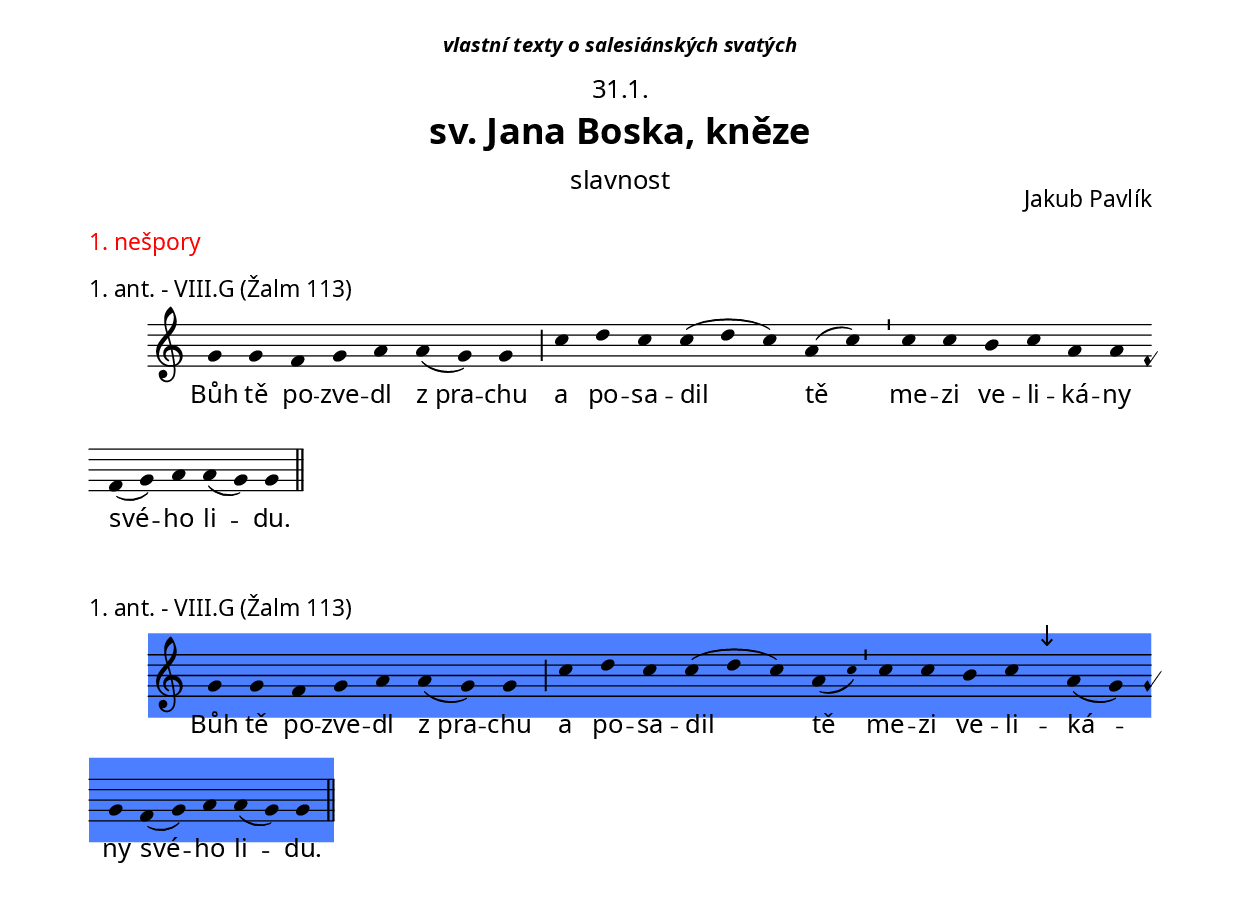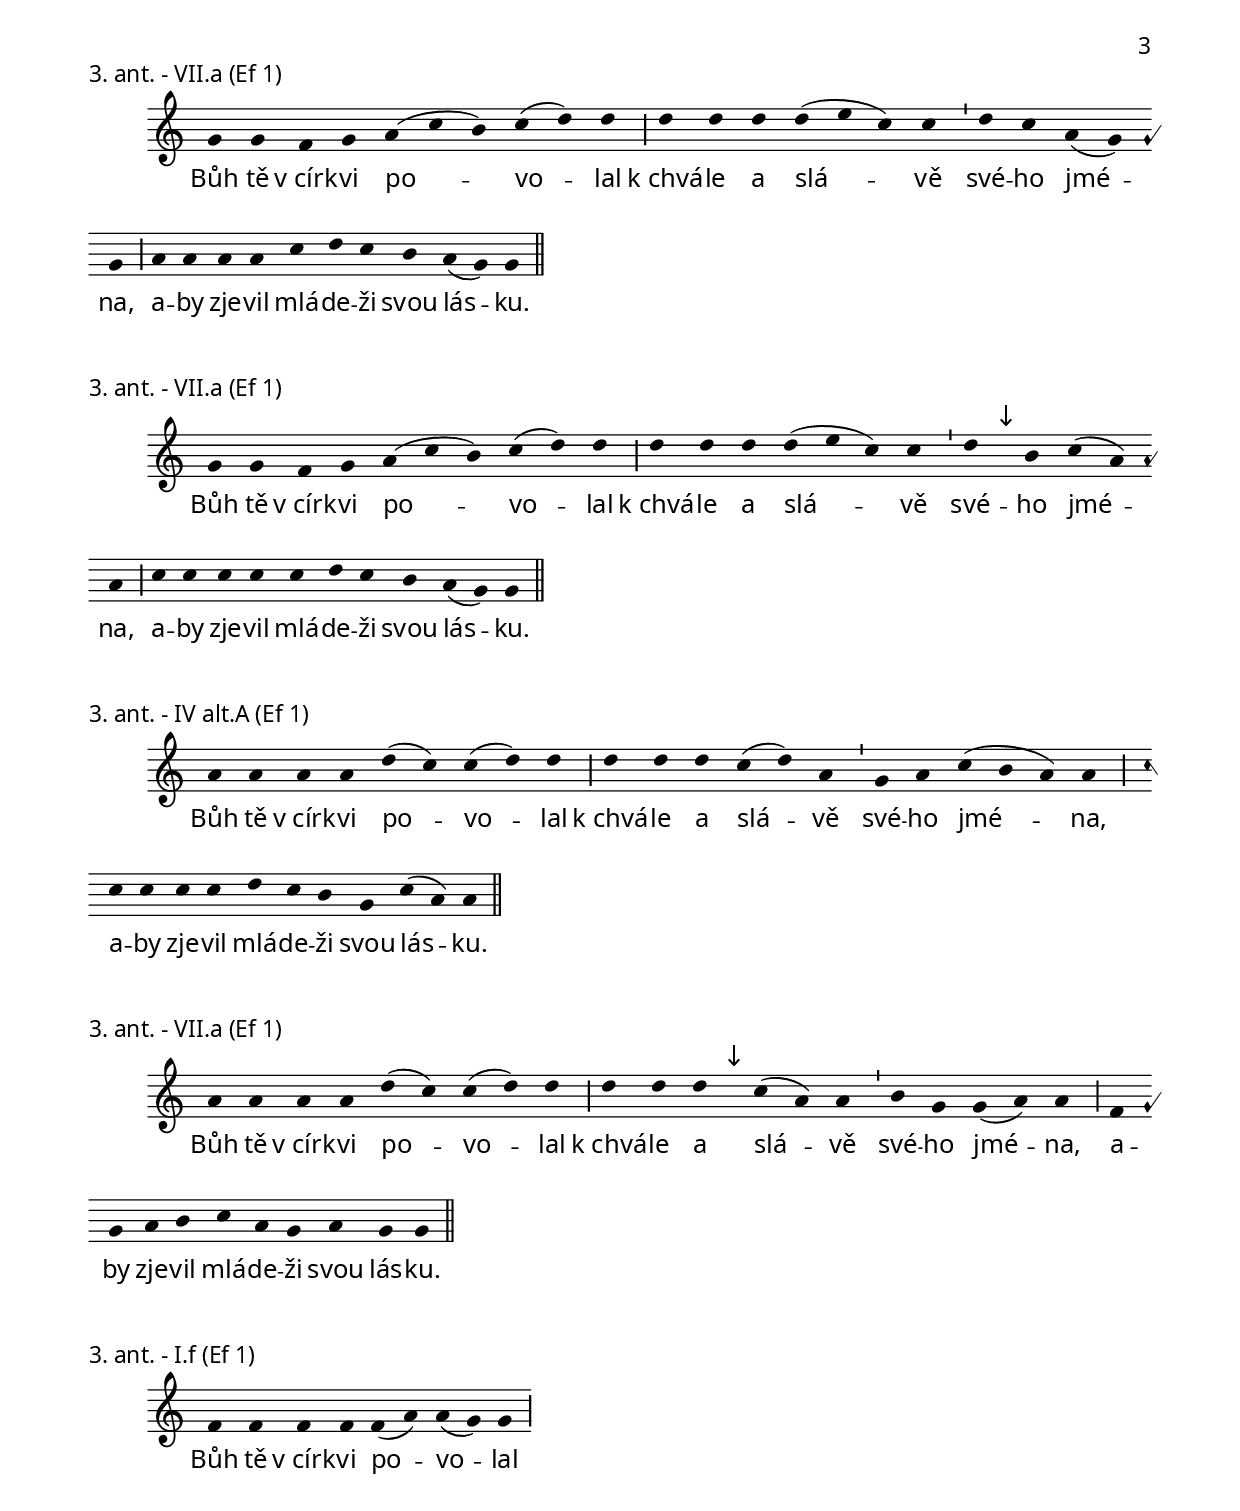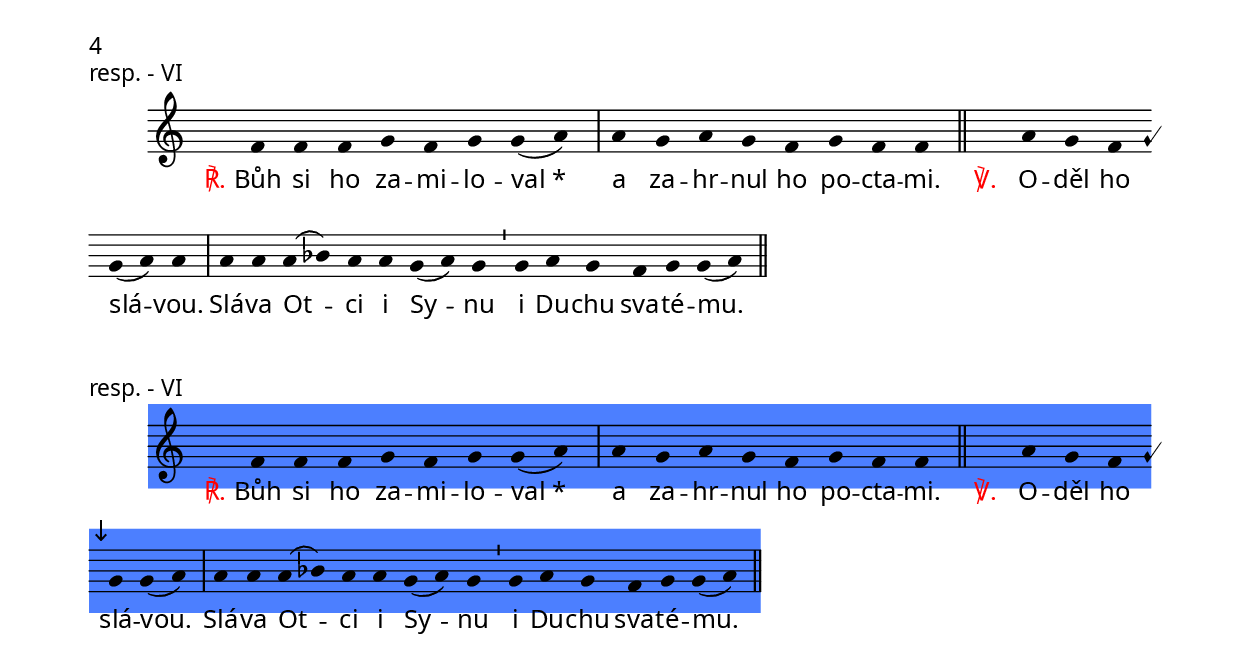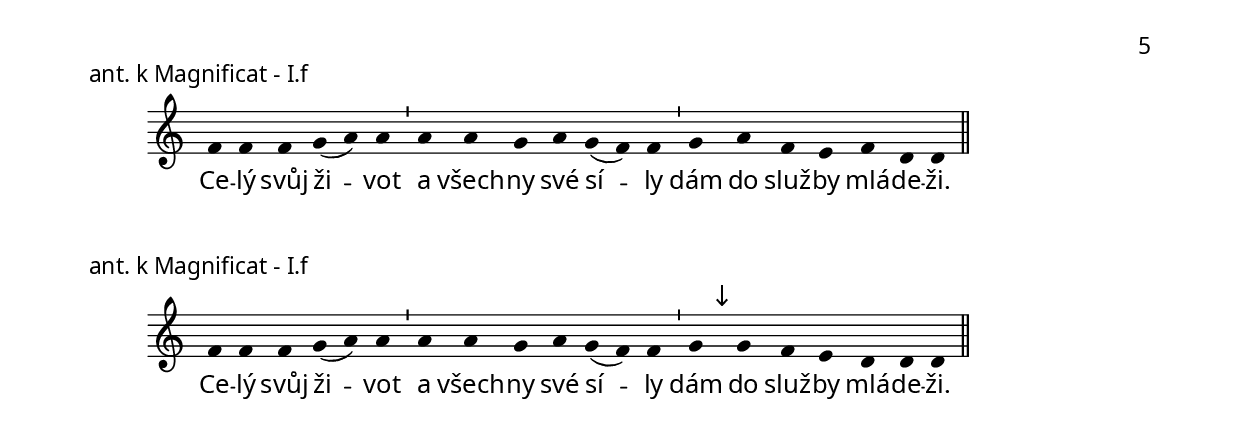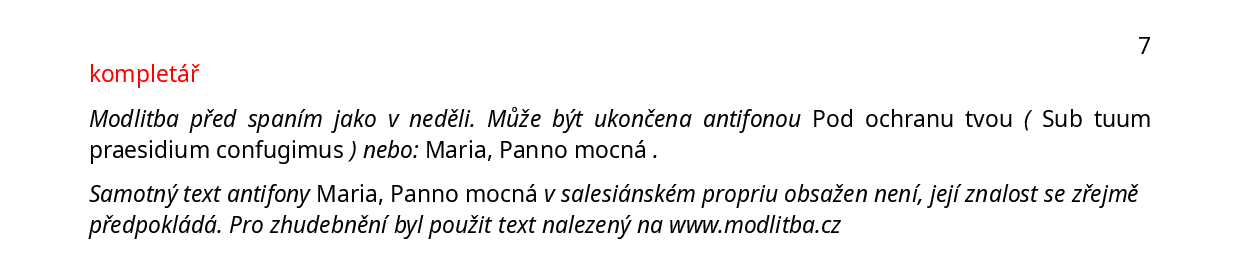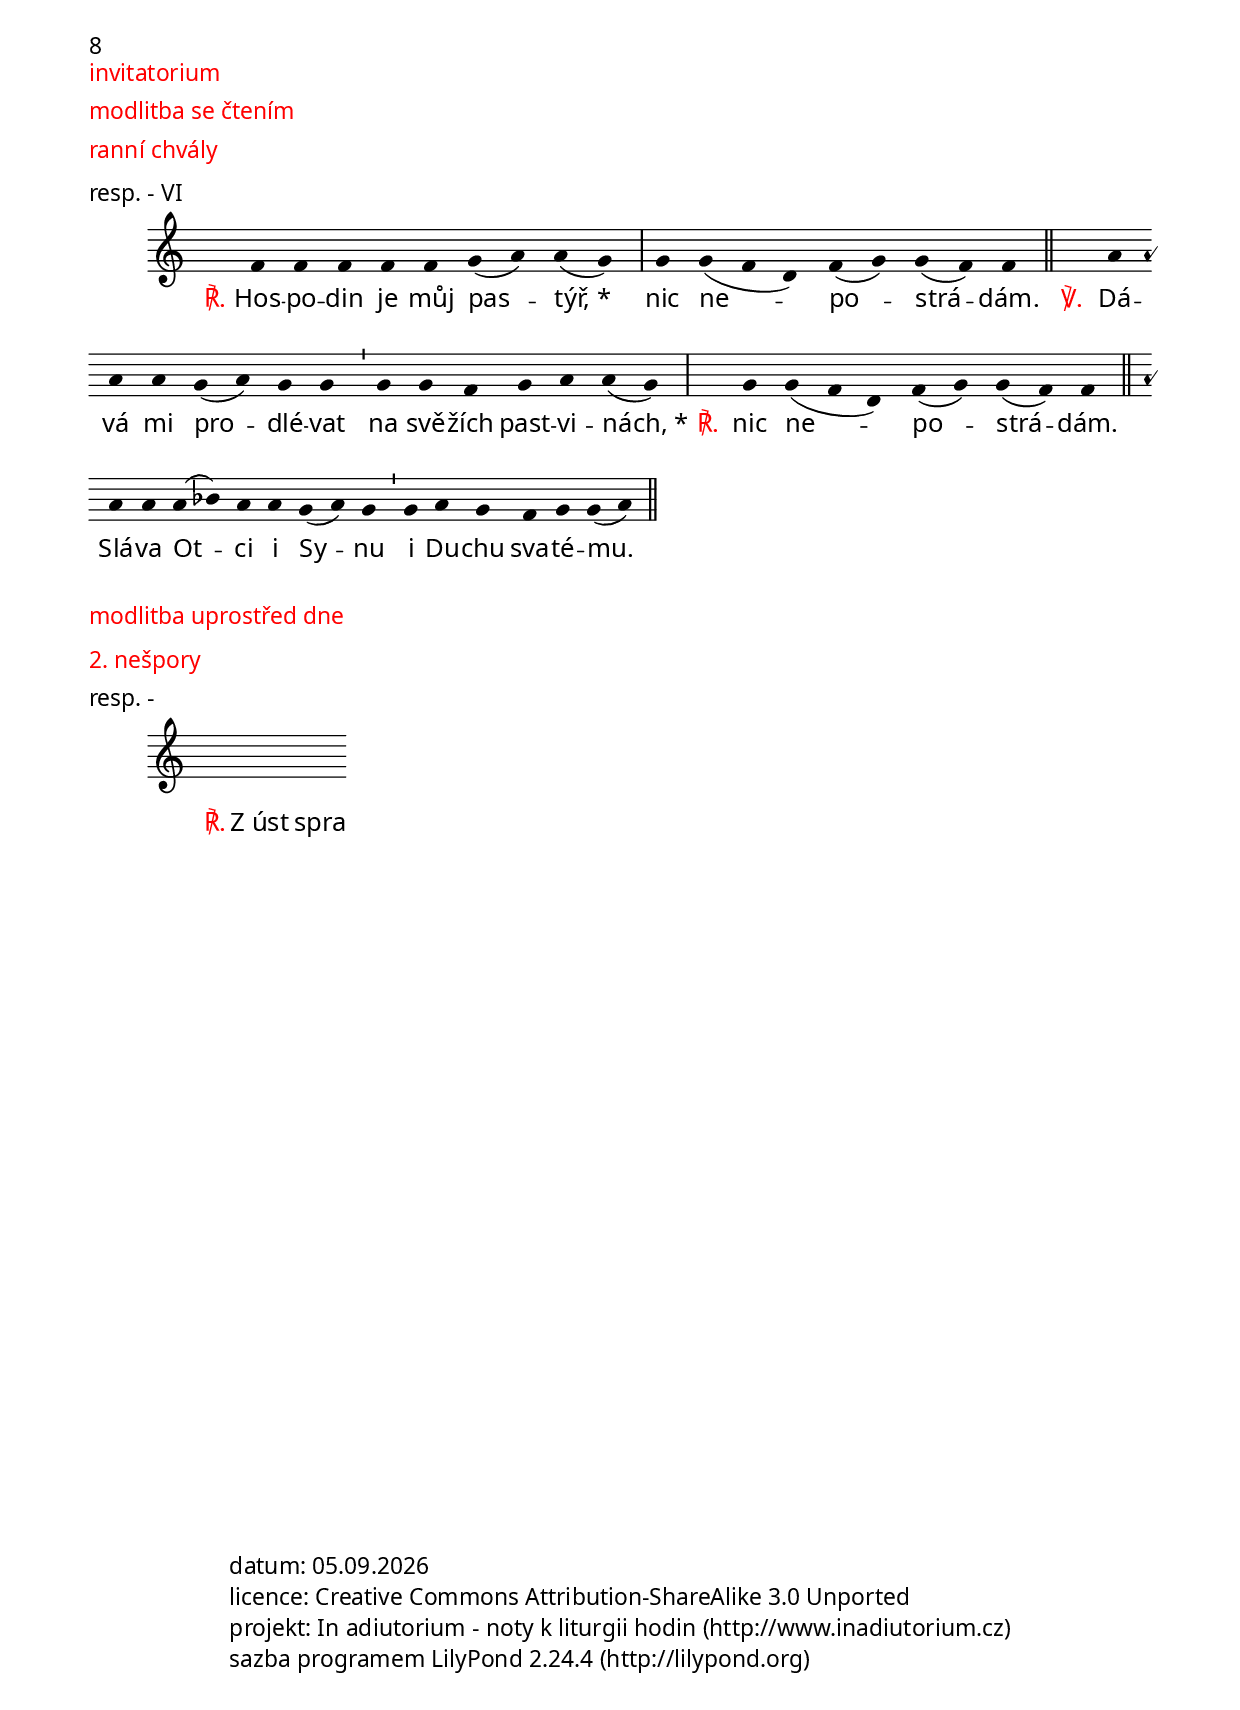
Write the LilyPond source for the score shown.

\version "2.19.32"

\include "../../spolecne.ly"
\include "../../../spolecne/reholni.ly"
\include "../../dilyresponsorii.ly"

\header {
  title = \markup\titleSvatek
            "sv. Jana Boska, kněze"
            slavnost
            31.1.
           "vlastní texty o salesiánských svatých"
  composer = "Jakub Pavlík"
}

\markup {\nadpisHodinka {"1. nešpory"}}

\score {
  \relative c'' {
    \choralniRezim
    g4 g f g a a( g) g \barMaior
    c d c c( d c) a( c) \barMin
    c c b c a a f( g) a a( g) g \barFinalis
  }
  \addlyrics {
    Bůh tě po -- zve -- dl z_pra -- chu
    a po -- sa -- dil tě
    me -- zi ve -- li -- ká -- ny
    své -- ho li -- du.
  }
  \header {
    quid = "1. ant."
    modus = "VIII"
    differentia = "G"
    psalmus = "Žalm 113"
    id = "1ne-a1"
    piece = \markup {\sestavTitulek}
  }
}

\score {
  \relative c'' {
    \zvyraznovacModry
    \choralniRezim
    g4 g f g a a( g) g \barMaior
    c d c c( d c) a( \grace { c) } \barMin
    c c b c \mark\sipka a( g) g f( g) a a( g) g \barFinalis
  }
  \addlyrics {
    Bůh tě po -- zve -- dl z_pra -- chu
    a po -- sa -- dil tě
    me -- zi ve -- li -- ká -- ny
    své -- ho li -- du.
  }
  \header {
    quid = "1. ant."
    modus = "VIII"
    differentia = "G"
    psalmus = "Žalm 113"
    id = "1ne-a1"
    piece = \markup {\sestavTitulek}
  }
}

\pageBreak

\score {
  \relative c'' {
    \zvyraznovacModry
    \choralniRezim
    c4 b a a g g \barMin
    a g a f e f( g) \barMaior
    a g a b( c) a \barMin
    c a g f( g) a( g) g \barFinalis
  }
  \addlyrics {
    V_to -- bě dal Hos -- po -- din
    hla -- do -- vě -- jí -- cím chléb,
    si -- rot -- kům ot -- ce,
    mlá -- de -- ži pří -- te -- le.
  }
  \header {
    quid = "2. ant."
    modus = "VIII"
    differentia = "c"
    psalmus = "Žalm 146"
    id = "1ne-a2"
    piece = \markup {\sestavTitulek}
  }
}

\pageBreak

\score {
  \relative c'' {
    \choralniRezim
    g4 g f g a( c b) c( d) d \barMaior
    d d d d( e c) c \barMin
    d c a( g) g \barMaior
    a a a a c d c b a( g) g \barFinalis
  }
  \addlyrics {
    Bůh tě v_círk -- vi po -- vo -- lal
    k_chvá -- le a slá -- vě
    své -- ho jmé -- na,
    a -- by zje -- vil mlá -- de -- ži svou lás -- ku.
  }
  \header {
    quid = "3. ant."
    modus = "VII"
    differentia = "a"
    psalmus = "Ef 1"
    id = "1ne-a3"
    piece = \markup {\sestavTitulek}
  }
}

\score {
  \relative c'' {
    \choralniRezim
    g4 g f g a( c b) c( d) d \barMaior
    d d d d( e c) c \barMin
    d \mark\sipka b c( a) a \barMaior
    c c c c c d c b a( g) g \barFinalis
  }
  \addlyrics {
    Bůh tě v_círk -- vi po -- vo -- lal
    k_chvá -- le a slá -- vě
    své -- ho jmé -- na,
    a -- by zje -- vil mlá -- de -- ži svou lás -- ku.
  }
  \header {
    quid = "3. ant."
    modus = "VII"
    differentia = "a"
    psalmus = "Ef 1"
    id = "1ne-a3"
    piece = \markup {\sestavTitulek}
  }
}

\score {
  \relative c'' {
    \choralniRezim
    a4 a a a d( c) c( d) d \barMaior
    d d d c( d) a \barMin
    g a c( b a) a \barMaior
    c c c c d c b g c( a) a \barFinalis
  }
  \addlyrics {
    Bůh tě v_círk -- vi po -- vo -- lal
    k_chvá -- le a slá -- vě
    své -- ho jmé -- na,
    a -- by zje -- vil mlá -- de -- ži svou lás -- ku.
  }
  \header {
    quid = "3. ant."
    modus = "IV alt"
    differentia = "A"
    psalmus = "Ef 1"
    id = "1ne-a3"
    piece = \markup {\sestavTitulek}
  }
}

\score {
  \relative c'' {
    \choralniRezim
    a4 a a a d( c) c( d) d \barMaior
    d d d \mark\sipka c( a) a \barMin
    b g g( a) a \barMaior
    f g a b c a g a g g \barFinalis
  }
  \addlyrics {
    Bůh tě v_círk -- vi po -- vo -- lal
    k_chvá -- le a slá -- vě
    své -- ho jmé -- na,
    a -- by zje -- vil mlá -- de -- ži svou lás -- ku.
  }
  \header {
    quid = "3. ant."
    modus = "VII"
    differentia = "a"
    psalmus = "Ef 1"
    id = "1ne-a3"
    piece = \markup {\sestavTitulek}
  }
}

\score {
  \relative c' {
    \choralniRezim
    f4 f f f f( a) a( g) g \barMaior
  }
  \addlyrics {
    Bůh tě v_círk -- vi po -- vo -- lal
    k_chvá -- le a slá -- vě
    své -- ho jmé -- na,
    a -- by zje -- vil mlá -- de -- ži svou lás -- ku.
  }
  \header {
    quid = "3. ant."
    modus = "I"
    differentia = "f"
    psalmus = "Ef 1"
    id = "1ne-a3"
    piece = \markup {\sestavTitulek}
  }
}

\pageBreak

\score {
  \relative c' {
    \choralniRezim

    % R
    \neviditelna f
    f4 f f g f g g( a) \barMax
    a g a g f g f f \barFinalis

    % V
    \neviditelna a
    a g f g( a) a \barMax
    % Slava
    \respVIdoxologie \barFinalis
  }
  \addlyrics {
    \Response Bůh si ho za -- mi -- lo -- val_*
    a za -- hr -- nul ho po -- cta -- mi.
    \Verse O -- děl ho slá -- vou.
    \textRespDoxologie
  }
  \header {
    quid = "resp."
    modus = "VI"
    id = "1ne-r"
    piece = \markup {\sestavTitulekResp}
  }
}

\score {
  \relative c' {
    \zvyraznovacModry
    \choralniRezim

    % R
    \neviditelna f
    f4 f f g f g g( a) \barMax
    a g a g f g f f \barFinalis

    % V
    \neviditelna a
    a g f \mark\sipka g g( a) \barMax
    % Slava
    \respVIdoxologie \barFinalis
  }
  \addlyrics {
    \Response Bůh si ho za -- mi -- lo -- val_*
    a za -- hr -- nul ho po -- cta -- mi.
    \Verse O -- děl ho slá -- vou.
    \textRespDoxologie
  }
  \header {
    quid = "resp."
    modus = "VI"
    id = "1ne-r"
    piece = \markup {\sestavTitulekResp}
  }
}

\pageBreak

\score {
  \relative c' {
    \choralniRezim
    f4 f f g( a) a \barMin
    a a g a g( f) f \barMin
    g a f e f d d \barFinalis
  }
  \addlyrics {
    Ce -- lý svůj ži -- vot
    a všech -- ny své sí -- ly
    dám do služ -- by mlá -- de -- ži.
  }
  \header {
    quid = "ant. k Magnificat"
    modus = "I"
    differentia = "f"
    psalmus = ""
    id = "1ne-am"
    piece = \markup {\sestavTitulekBezZalmu}
  }
}

\score {
  \relative c' {
    \choralniRezim
    f4 f f g( a) a \barMin
    a a g a g( f) f \barMin
    g \mark\sipka g f e d d d \barFinalis
  }
  \addlyrics {
    Ce -- lý svůj ži -- vot
    a všech -- ny své sí -- ly
    dám do služ -- by mlá -- de -- ži.
  }
  \header {
    quid = "ant. k Magnificat"
    modus = "I"
    differentia = "f"
    psalmus = ""
    id = "1ne-am"
    piece = \markup {\sestavTitulekBezZalmu}
  }
}

\pageBreak

\markup\italic{Nebo:}

\score {
  \relative c' {
    \choralniRezim

  }
  \addlyrics {
    Můj sy -- nu,
    za -- cho -- vá -- vej pří -- ka -- zy své -- ho ot -- ce,
    ne -- po -- hr -- dej na -- u -- če -- ní -- mi své mat -- ky
    a u -- cho -- vá -- vej je stá -- le ve svém srd -- ci.
  }
  \header {
    quid = "ant. k Magnificat"
    modus = ""
    differentia = ""
    psalmus = ""
    id = "1ne-am2"
    piece = \markup {\sestavTitulekBezZalmu}
  }
}

\pageBreak

\markup {\nadpisHodinka {"kompletář"}}

\markup\justify\italic{
  Modlitba před spaním jako v neděli. Může být ukončena
  antifonou \upright{Pod ochranu tvou} (\upright{Sub tuum praesidium confugimus})
  nebo: \upright{Maria, Panno mocná}.
}

\markup\wordwrap\italic{
  Samotný text antifony \upright{Maria, Panno mocná} v salesiánském propriu obsažen není, její znalost se zřejmě předpokládá.
  Pro zhudebnění byl použit text nalezený na \sans\with-url #"http://www.modlitba.cz/modlitba-v-zivote/seznam-modliteb/rozdeleni-modliteb-podle-adresata-podle-toho-ke-komu-se-modlitbou-obracime/k-panne-marii/" {www.modlitba.cz}
}

\score {
  \relative c' {
    \choralniRezim

  }
  \addlyrics {
    Ma -- ri -- a, Pan -- no moc -- ná,
    ty vel -- ká a slav -- ná zášti -- to sva -- té Cír -- kve;
    ty po -- di -- vu -- hod -- ná po -- moc -- ni -- ce křes -- ťa -- nů;
    ty sa -- mo -- je -- di -- ná jsi po -- tře -- la všech -- ny blu -- dy na ce -- lém svě -- tě;
    o -- chraň nás před ne -- pří -- te -- lem v_na -- šich úz -- ko -- stech,
    v_na -- šich zá -- pa -- sech a v_na -- šich tís -- ních,
    a v_ho -- di -- ně smr -- ti
    při -- jmi na -- ši du -- ši do rá -- je.
    A -- men. % nechat? vypustit? v antifonach nebyva
  }
  \header {
    % text z http://www.modlitba.cz/modlitba-v-zivote/seznam-modliteb/rozdeleni-modliteb-podle-adresata-podle-toho-ke-komu-se-modlitbou-obracime/k-panne-marii/
    % protože v propriu se na modlitbu pouze odkazuje, ale není otištěna
    quid = "ant."
    modus = ""
    differentia = ""
    psalmus = ""
    id = "pannomocna"
    piece = \markup {\sestavTitulekBezZalmu}
  }
}

\pageBreak

\markup {\nadpisHodinka {"invitatorium"}}

\score {
  \relative c' {
    \choralniRezim

  }
  \addlyrics {
    Ve svá -- tek sva -- té -- ho Ja -- na Bos -- ka
    chval -- me Pá -- na, na -- še -- ho Bo -- ha.
  }
  \header {
    quid = "ant."
    modus = ""
    differentia = ""
    psalmus = ""
    id = "invit"
    piece = \markup {\sestavTitulekBezZalmu}
  }
}

\markup {\nadpisHodinka {"modlitba se čtením"}}

\score {
  \relative c' {
    \choralniRezim

  }
  \addlyrics {
    Bůh mu dal moud -- rost a pro -- zí -- ra -- vost
    a srd -- ce vel -- ké ja -- ko moř -- ské po -- bře -- ží.
  }
  \header {
    quid = "1. ant."
    modus = ""
    differentia = ""
    psalmus = "Žalm 21"
    id = "mc-a1"
    piece = \markup {\sestavTitulek}
  }
}

\score {
  \relative c' {
    \choralniRezim

  }
  \addlyrics {
    Vě -- řil pro -- ti vší na -- dě -- ji
    a stal se ot -- cem mno -- ha ná -- ro -- dů.
  }
  \header {
    quid = "2. ant."
    modus = ""
    differentia = ""
    psalmus = "Žalm 92-I"
    id = "mc-a2"
    piece = \markup {\sestavTitulek}
  }
}

\score {
  \relative c' {
    \choralniRezim

  }
  \addlyrics {
    Dů -- vě -- řo -- val v_Hos -- po -- di -- na,
    ko -- nal dob -- ro;
    do něj vlo -- žil svou ra -- dost.
  }
  \header {
    quid = "3. ant."
    modus = ""
    differentia = ""
    psalmus = "Žalm 92-II"
    id = "mc-a3"
    piece = \markup {\sestavTitulek}
  }
}

\score {
  \relative c' {
    \choralniRezim

  }
  \addlyrics {
    Všech -- no, co ko -- ná -- te slo -- vy a či -- ny,
    ať je ko -- ná -- no
    v_Hos -- po -- di -- no -- vě jmé -- nu.
  }
  \header {
    quid = "ant. ke kantikům vigilie"
    modus = ""
    differentia = ""
    psalmus = ""
    id = "mc-avig"
    piece = \markup {\sestavTitulekBezZalmu}
  }
}

\markup {\nadpisHodinka {"ranní chvály"}}

\score {
  \relative c' {
    \choralniRezim

  }
  \addlyrics {
    Slá -- va a chvá -- la to -- bě,
    Bo -- že mých ot -- ců,
    jenžs mi dal moud -- rost,
    po -- ko -- ru a sí -- lu.
  }
  \header {
    quid = "1. ant."
    modus = ""
    differentia = ""
    psalmus = "Žalm 63"
    id = "rch-a1"
    piece = \markup {\sestavTitulek}
  }
}

\score {
  \relative c' {
    \choralniRezim

  }
  \addlyrics {
    Chval -- te na -- še -- ho Bo -- ha tan -- ci,
    zpí -- vej -- te mu za zvu -- ku bub -- nu a har -- fy,
    a -- le -- lu -- ja.
  }
  \header {
    quid = "2. ant."
    modus = ""
    differentia = ""
    psalmus = "Dan 3-III"
    id = "rch-a2"
    piece = \markup {\sestavTitulek}
  }
}

\score {
  \relative c' {
    \choralniRezim

  }
  \addlyrics {
    Za -- hr -- nu -- ješ ho ra -- dos -- tí před svou tvá -- ří,
    hlá -- sá mla -- dým tvá bla -- ho -- sla -- ven -- ství.
  }
  \header {
    quid = "3. ant."
    modus = ""
    differentia = ""
    psalmus = "Žalm 149"
    id = "rch-a3"
    piece = \markup {\sestavTitulek}
  }
}

\score {
  \relative c' {
    \choralniRezim

    % R
    \neviditelna f
    f4 f f f f g( a) a( g) \barMax
    g g( f d) f( g) g( f) f \barFinalis
    % V
    \neviditelna g
    a a a g( a) g g \barMin g g f g a a( g) \barMax
    % R
    \neviditelna g
    g g( f d) f( g) g( f) f \barFinalis
    % Slava
    \respVIdoxologie \barFinalis
  }
  \addlyrics {
    \Response Hos -- po -- din je můj pas -- týř,_*
    nic ne -- po -- strá -- dám.
    \Verse Dá -- vá mi pro -- dlé -- vat na svě -- žích past -- vi -- nách,_*
    \Response nic ne -- po -- strá -- dám.
    \textRespDoxologie
  }
  \header {
    quid = "resp."
    modus = "VI"
    fial = "responsoria.ly#2ct-ne"
    id = "rch-r"
    piece = \markup\sestavTitulekResp
  }
}

\score {
  \relative c' {
    \choralniRezim

  }
  \addlyrics {
    Bla -- ho -- sla -- ve -- ní ti -- ší,
    ne -- boť o -- ni do -- sta -- nou ze -- mi za dě -- dic -- tví.
    Bla -- ho -- sla -- ve -- ní čis -- té -- ho srd -- ce,
    ne -- boť o -- ni bu -- dou vi -- dět Bo -- ha.
  }
  \header {
    quid = "ant. k Benedictus"
    modus = ""
    differentia = ""
    psalmus = ""
    id = "rch-ab"
    piece = \markup {\sestavTitulekBezZalmu}
  }
}

\markup {\nadpisHodinka {"modlitba uprostřed dne"}}

\score {
  \relative c' {
    \choralniRezim

  }
  \addlyrics {
    Služ -- te Hos -- po -- di -- nu s_ra -- dos -- tí,
    a -- le -- lu -- ja.
  }
  \header {
    quid = "ant. dopoledne"
    modus = ""
    differentia = ""
    psalmus = ""
    id = "tercie"
    piece = \markup {\sestavTitulekBezZalmu}
  }
}

\score {
  \relative c' {
    \choralniRezim

  }
  \addlyrics {
    Klaň -- te se Bo -- hu v_kaž -- dé do -- bě:
    v_ra -- dos -- ti i v_bo -- les -- ti.
  }
  \header {
    quid = "ant. v poledne"
    modus = ""
    differentia = ""
    psalmus = ""
    id = "sexta"
    piece = \markup {\sestavTitulekBezZalmu}
  }
}

\score {
  \relative c' {
    \choralniRezim

  }
  \addlyrics {
    Ať nám Bůh po -- má -- há krá -- čet
    po ne -- bes -- ké ces -- tě.
  }
  \header {
    quid = "ant. odpoledne"
    modus = ""
    differentia = ""
    psalmus = ""
    id = "nona"
    piece = \markup {\sestavTitulekBezZalmu}
  }
}

\markup {\nadpisHodinka {"2. nešpory"}}

\score {
  \relative c' {
    \choralniRezim

  }
  \addlyrics {
    Mo -- je slá -- va je v_Hos -- po -- di -- nu,
    ať to sly -- ší po -- kor -- ní
    a ra -- du -- jí se.
  }
  \header {
    quid = "1. ant."
    modus = ""
    differentia = ""
    psalmus = "Žalm 15"
    id = "ne-a1"
    piece = \markup {\sestavTitulek}
  }
}

\score {
  \relative c' {
    \choralniRezim

  }
  \addlyrics {
    Po -- čá -- tek moud -- ros -- ti je bát se Hos -- po -- di -- na,
    moud -- rý je ten,
    kdo je mu věr -- ný.
  }
  \header {
    quid = "2. ant."
    modus = ""
    differentia = ""
    psalmus = "Žalm 112"
    id = "ne-a2"
    piece = \markup {\sestavTitulek}
  }
}

\score {
  \relative c' {
    \choralniRezim

  }
  \addlyrics {
    Ve -- li -- ký a po -- di -- vu -- hod -- ný jsi, Pa -- ne,
    ve všech svých sva -- tých.
  }
  \header {
    quid = "3. ant."
    modus = ""
    differentia = ""
    psalmus = "Zj 15"
    id = "ne-a3"
    piece = \markup {\sestavTitulek}
  }
}

\score {
  \relative c' {
    \choralniRezim

    % R
    \neviditelna a

    % V
    \neviditelna a

    % R
    \neviditelna a

    % Slava
  }
  \addlyrics {
    \Response Z_úst spra -- ved -- li -- vé -- ho vy -- chá -- ze -- jí_*
    slo -- va moud -- ros -- ti.
    \Verse Ve svém srd -- ci má Bo -- ží zá -- kon.
    \Response
    \textRespDoxologie
  }
  \header {
    quid = "resp."
    modus = ""
    id = "ne-r"
    piece = \markup {\sestavTitulekResp}
  }
}

\score {
  \relative c' {
    \choralniRezim

  }
  \addlyrics {
    Pro spá -- su va -- šich du -- ší
    dám s_ra -- dos -- tí ce -- lý svůj ži -- vot.
  }
  \header {
    quid = "ant. k Magnificat"
    modus = ""
    differentia = ""
    psalmus = ""
    id = "ne-am"
    piece = \markup {\sestavTitulekBezZalmu}
  }
}